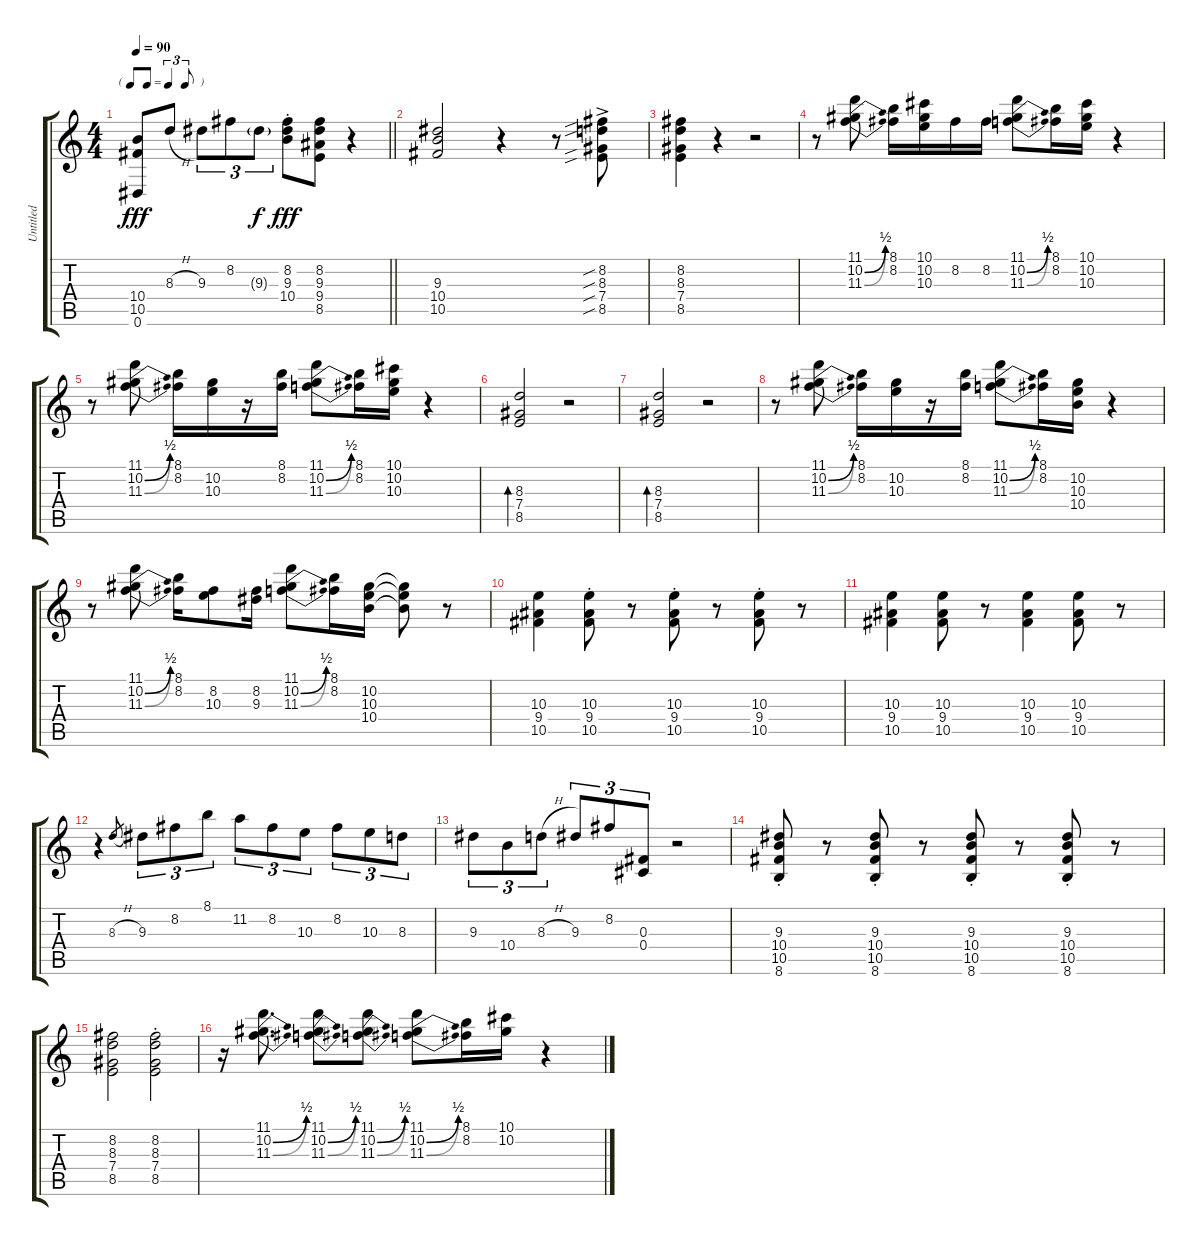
\track ("Untitled" "Untitled") {instrument acousticguitarsteel}
\staff {score tabs}
\tuning (Eb4 Bb3 Gb3 Db3 Ab2 Eb2) {hide}
\ts (4 4)
\tf triplet8th
\tempo 90
\clef g2
\barLineRight lightlight
\ks c
(10.4 10.5 0.6).8{dy fff} 8.3{h}.8 9.3.8{tu (3 2)} 8.2.8{tu (3 2)} 9.3{g}.8{tu (3 2) dy f} (8.2{st} 9.3{st} 10.4{st}).8{dy fff} (8.2 9.3 9.4 8.5).8 r.4 |
(9.3 10.4 10.5).2 r.4 r.8 (8.2{sib ac} 8.3{sib ac} 7.4{sib ac} 8.5{sib ac}).8 |
(8.2 8.3 7.4 8.5).4 r.4 r.2 |
r.8 (11.1 10.2{be (bend 0 0 60 2)} 11.3{be (bend 0 0 60 2)}).8 (8.1 8.2).16 (10.1 10.2 10.3).16 8.2.16 8.2.16 (11.1 10.2{be (bend 0 0 60 2)} 11.3{be (bend 0 0 60 2)}).8 (8.1 8.2).16 (10.1 10.2 10.3).16 r.4 |
r.8 (11.1 10.2{be (bend 0 0 60 2)} 11.3{be (bend 0 0 60 2)}).8 (8.1 8.2).16 (10.2 10.3).16 r.16 (8.1 8.2).16 (11.1 10.2{be (bend 0 0 60 2)} 11.3{be (bend 0 0 60 2)}).8 (8.1 8.2).16 (10.1 10.2 10.3).16 r.4 |
(8.3 7.4 8.5).2{bd 30} r.2 |
(8.3 7.4 8.5).2{bd 30} r.2 |
r.8 (11.1 10.2{be (bend 0 0 60 2)} 11.3{be (bend 0 0 60 2)}).8 (8.1 8.2).16 (10.2 10.3).16 r.16 (8.1 8.2).16 (11.1 10.2{be (bend 0 0 60 2)} 11.3{be (bend 0 0 60 2)}).8 (8.1 8.2).16 (10.2 10.3 10.4).16 r.4 |
r.8 (11.1 10.2{be (bend 0 0 60 2)} 11.3{be (bend 0 0 60 2)}).8 (8.1 8.2).16 (8.2 10.3).8 (8.2 9.3).16 (11.1 10.2{be (bend 0 0 60 2)} 11.3{be (bend 0 0 60 2)}).8 (8.1 8.2).16 (10.2 10.3 10.4).16 (10.2{t} 10.3{t} 10.4{t}).8 r.8 |
(10.3 9.4 10.5).4 (10.3{st} 9.4{st} 10.5{st}).8 r.8 (10.3{st} 9.4{st} 10.5{st}).8 r.8 (10.3{st} 9.4{st} 10.5{st}).8 r.8 |
(10.3 9.4 10.5).4 (10.3 9.4 10.5).8 r.8 (10.3 9.4 10.5).4 (10.3 9.4 10.5).8 r.8 |
r.4 8.3{h}.8{gr} 9.3.8{tu (3 2)} 8.2.8{tu (3 2)} 8.1.8{tu (3 2)} 11.2.8{tu (3 2)} 8.2.8{tu (3 2)} 10.3.8{tu (3 2)} 8.2.8{tu (3 2)} 10.3.8{tu (3 2)} 8.3.8{tu (3 2)} |
9.3.8{tu (3 2)} 10.4.8{tu (3 2)} 8.3{h}.8{tu (3 2)} 9.3.8{tu (3 2)} 8.2.8{tu (3 2)} (0.3 0.4).8{tu (3 2)} r.2 |
(9.3{st} 10.4{st} 10.5{st} 8.6{st}).8 r.8 (9.3{st} 10.4{st} 10.5{st} 8.6{st}).8 r.8 (9.3{st} 10.4{st} 10.5{st} 8.6{st}).8 r.8 (9.3{st} 10.4{st} 10.5{st} 8.6{st}).8 r.8 |
(8.2 8.3 7.4 8.5).2 (8.2{st} 8.3{st} 7.4{st} 8.5{st}).2 |
r.16 (11.1 10.2{be (bend 0 0 60 2)} 11.3{be (bend 0 0 60 2)}).8{d} (11.1 10.2{be (bend 0 0 60 2)} 11.3{be (bend 0 0 60 2)}).8 (11.1 10.2{be (bend 0 0 60 2)} 11.3{be (bend 0 0 60 2)}).8 (11.1 10.2{be (bend 0 0 60 2)} 11.3{be (bend 0 0 60 2)}).8 (8.1 8.2).16 (10.1 10.2).16 r.4
